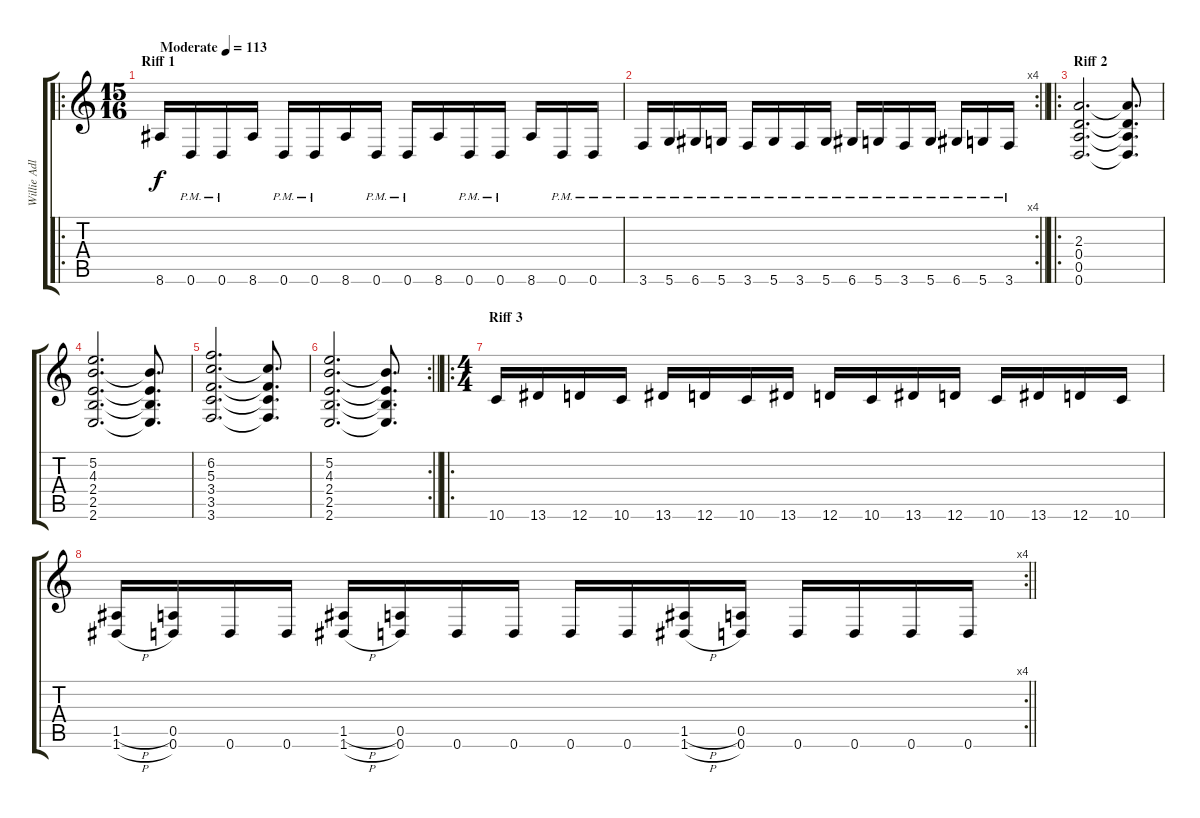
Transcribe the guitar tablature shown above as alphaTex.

\track ("Willie Adler" "Willie Adl") {instrument distortionguitar}
\staff {score tabs}
\tuning (E4 B3 G3 D3 A2 D2) {hide}
\ro
\ts (15 16)
\section ("" "Riff 1")
\tempo (113 "Moderate")
\clef g2
\ks c
8.6.16{dy f instrument distortionguitar} 0.6{pm}.16 0.6{pm}.16 8.6.16 0.6{pm}.16 0.6{pm}.16 8.6.16 0.6{pm}.16 0.6{pm}.16 8.6.16 0.6{pm}.16 0.6{pm}.16 8.6.16 0.6{pm}.16 0.6{pm}.16 |
\rc 4
\barLineRight lightlight
3.6{pm}.16 5.6{pm}.16 6.6{pm}.16 5.6{pm}.16 3.6{pm}.16 5.6{pm}.16 3.6{pm}.16 5.6{pm}.16 6.6{pm}.16 5.6{pm}.16 3.6{pm}.16 5.6{pm}.16 6.6{pm}.16 5.6{pm}.16 3.6{pm}.16 |
\ro
\section ("" "Riff 2")
(2.3 0.4 0.5 0.6).2{d} (2.3{t} 0.4{t} 0.5{t} 0.6{t}).8{d} |
(5.2 4.3 2.4 2.5 2.6).2{d} (4.3{t} 2.4{t} 2.5{t} 2.6{t}).8{d} |
(6.2 5.3 3.4 3.5 3.6).2{d} (5.3{t} 3.4{t} 3.5{t} 3.6{t}).8{d} |
\rc 2
\barLineRight lightlight
(5.2 4.3 2.4 2.5 2.6).2{d} (4.3{t} 2.4{t} 2.5{t} 2.6{t}).8{d} |
\ro
\ts (4 4)
\section ("" "Riff 3")
10.6.16 13.6.16 12.6.16 10.6.16 13.6.16 12.6.16 10.6.16 13.6.16 12.6.16 10.6.16 13.6.16 12.6.16 10.6.16 13.6.16 12.6.16 10.6.16 |
\rc 4
\barLineRight lightlight
(1.5{h} 1.6{h}).16 (0.5 0.6).16 0.6.16 0.6.16 (1.5{h} 1.6{h}).16 (0.5 0.6).16 0.6.16 0.6.16 0.6.16 0.6.16 (1.5{h} 1.6{h}).16 (0.5 0.6).16 0.6.16 0.6.16 0.6.16 0.6.16
